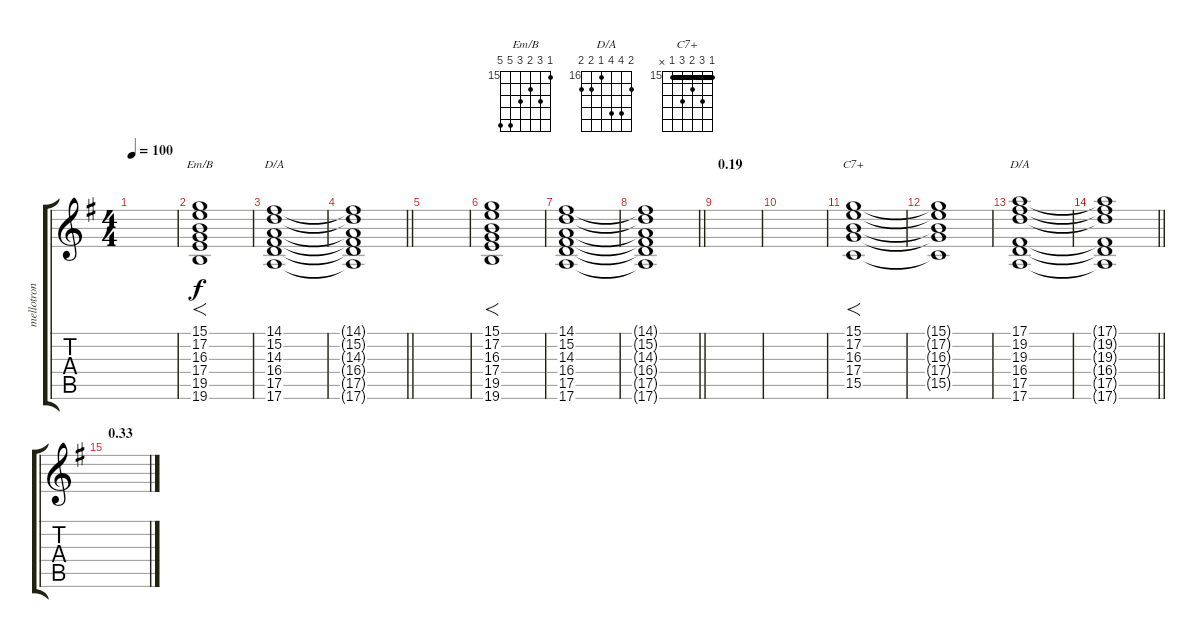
\track ("mellotron" "mellotron") {instrument stringensemble1}
\staff {score tabs}
\tuning (E4 B3 G3 D3 A2 E2) {hide}
\chord ("Em/B" 15 17 16 17 19 19) {firstfret 15}
\chord ("D/A" 14 15 14 16 17 17) {firstfret 14 barre 14}
\chord ("C7+" 15 17 16 17 15 x) {firstfret 15 barre 15}
\chord ("D/A" 17 19 19 16 17 17) {firstfret 16}
\ts (4 4)
\tempo 100
\clef g2
\ks g
|
(15.1 17.2 16.3 17.4 19.5 19.6).1{f ch "Em/B"} |
(14.1 15.2 14.3 16.4 17.5 17.6).1{ch "D/A"} |
\barLineRight lightlight
(14.1{t} 15.2{t} 14.3{t} 16.4{t} 17.5{t} 17.6{t}).1 |
|
(15.1 17.2 16.3 17.4 19.5 19.6).1{f} |
(14.1 15.2 14.3 16.4 17.5 17.6).1 |
\barLineRight lightlight
(14.1{t} 15.2{t} 14.3{t} 16.4{t} 17.5{t} 17.6{t}).1 |
\section ("" "0.19")
|
|
(15.1 17.2 16.3 17.4 15.5).1{f ch "C7+"} |
(15.1{t} 17.2{t} 16.3{t} 17.4{t} 15.5{t}).1 |
(17.1 19.2 19.3 16.4 17.5 17.6).1{ch "D/A"} |
\barLineRight lightlight
(17.1{t} 19.2{t} 19.3{t} 16.4{t} 17.5{t} 17.6{t}).1 |
\section ("" "0.33")
